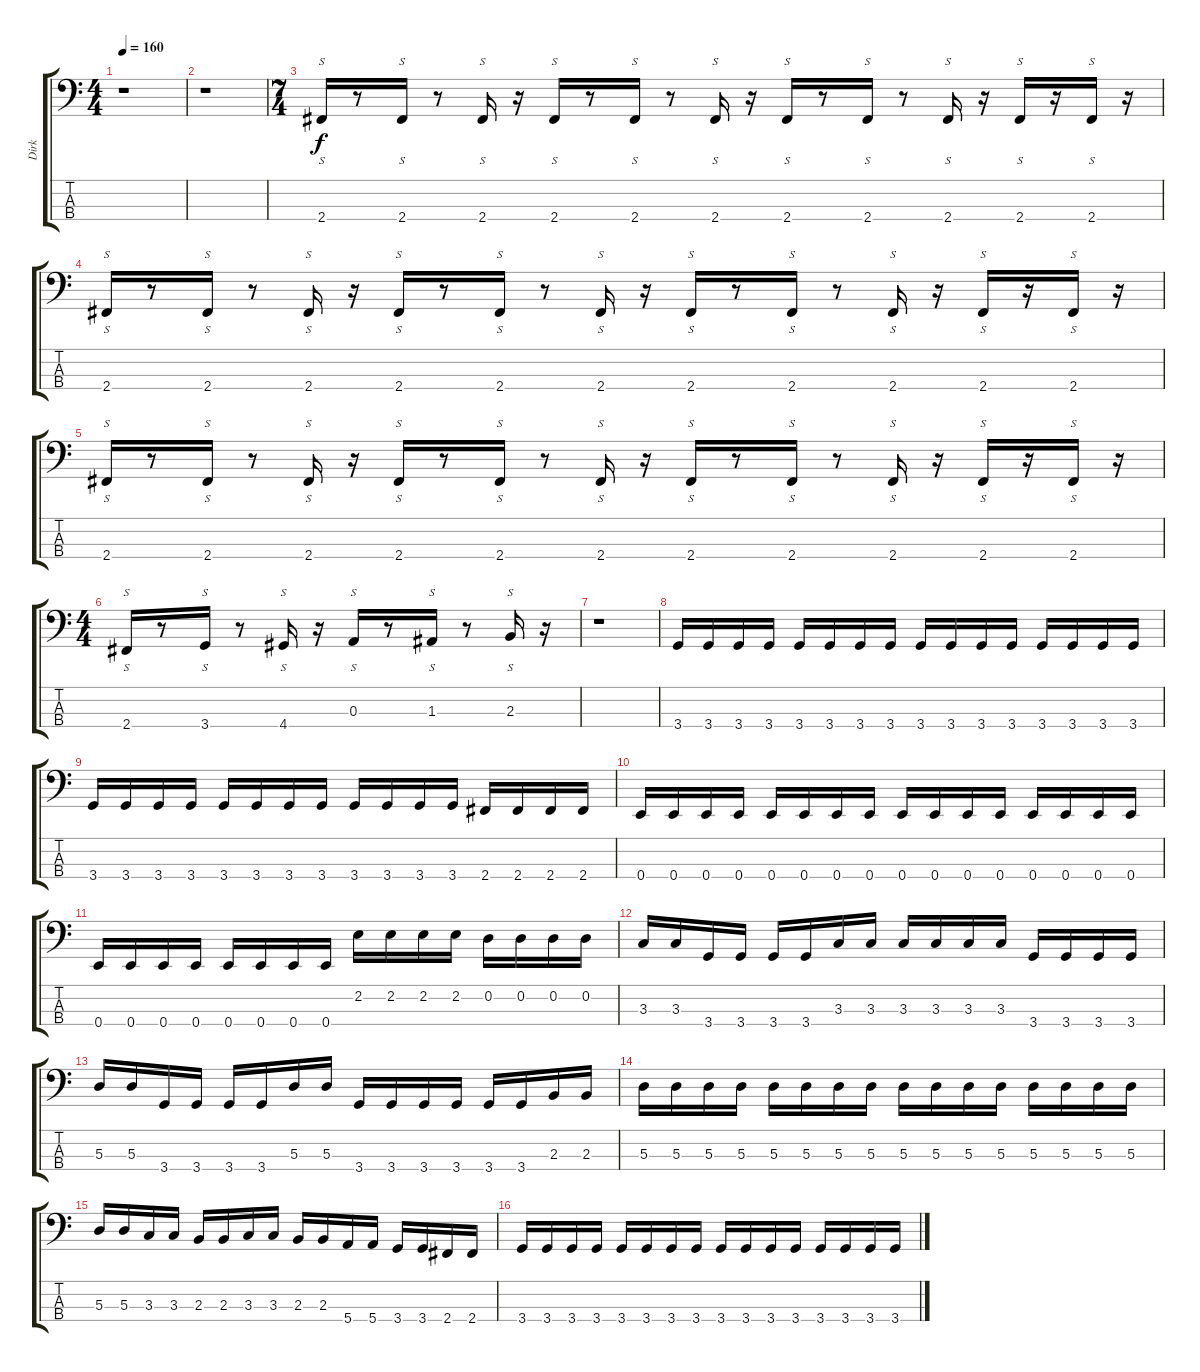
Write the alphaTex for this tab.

\track ("Dirk" "Dirk") {instrument electricbasspick}
\staff {score tabs}
\tuning (G2 D2 A1 E1) {hide}
\ts (4 4)
\tempo 160
\clef f4
\ks c
r.1{dy f instrument electricbasspick} |
r.1 |
\ts (7 4)
2.4.16{s} r.8 2.4.16{s} r.8 2.4.16{s} r.16 2.4.16{s} r.8 2.4.16{s} r.8 2.4.16{s} r.16 2.4.16{s} r.8 2.4.16{s} r.8 2.4.16{s} r.16 2.4.16{s} r.16 2.4.16{s} r.16 |
2.4.16{s} r.8 2.4.16{s} r.8 2.4.16{s} r.16 2.4.16{s} r.8 2.4.16{s} r.8 2.4.16{s} r.16 2.4.16{s} r.8 2.4.16{s} r.8 2.4.16{s} r.16 2.4.16{s} r.16 2.4.16{s} r.16 |
2.4.16{s} r.8 2.4.16{s} r.8 2.4.16{s} r.16 2.4.16{s} r.8 2.4.16{s} r.8 2.4.16{s} r.16 2.4.16{s} r.8 2.4.16{s} r.8 2.4.16{s} r.16 2.4.16{s} r.16 2.4.16{s} r.16 |
\ts (4 4)
2.4.16{s} r.8 3.4.16{s} r.8 4.4.16{s} r.16 0.3.16{s} r.8 1.3.16{s} r.8 2.3.16{s} r.16 |
r.1 |
3.4.16 3.4.16 3.4.16 3.4.16 3.4.16 3.4.16 3.4.16 3.4.16 3.4.16 3.4.16 3.4.16 3.4.16 3.4.16 3.4.16 3.4.16 3.4.16 |
3.4.16 3.4.16 3.4.16 3.4.16 3.4.16 3.4.16 3.4.16 3.4.16 3.4.16 3.4.16 3.4.16 3.4.16 2.4.16 2.4.16 2.4.16 2.4.16 |
0.4.16 0.4.16 0.4.16 0.4.16 0.4.16 0.4.16 0.4.16 0.4.16 0.4.16 0.4.16 0.4.16 0.4.16 0.4.16 0.4.16 0.4.16 0.4.16 |
0.4.16 0.4.16 0.4.16 0.4.16 0.4.16 0.4.16 0.4.16 0.4.16 2.2.16 2.2.16 2.2.16 2.2.16 0.2.16 0.2.16 0.2.16 0.2.16 |
3.3.16 3.3.16 3.4.16 3.4.16 3.4.16 3.4.16 3.3.16 3.3.16 3.3.16 3.3.16 3.3.16 3.3.16 3.4.16 3.4.16 3.4.16 3.4.16 |
5.3.16 5.3.16 3.4.16 3.4.16 3.4.16 3.4.16 5.3.16 5.3.16 3.4.16 3.4.16 3.4.16 3.4.16 3.4.16 3.4.16 2.3.16 2.3.16 |
5.3.16 5.3.16 5.3.16 5.3.16 5.3.16 5.3.16 5.3.16 5.3.16 5.3.16 5.3.16 5.3.16 5.3.16 5.3.16 5.3.16 5.3.16 5.3.16 |
5.3.16 5.3.16 3.3.16 3.3.16 2.3.16 2.3.16 3.3.16 3.3.16 2.3.16 2.3.16 5.4.16 5.4.16 3.4.16 3.4.16 2.4.16 2.4.16 |
3.4.16 3.4.16 3.4.16 3.4.16 3.4.16 3.4.16 3.4.16 3.4.16 3.4.16 3.4.16 3.4.16 3.4.16 3.4.16 3.4.16 3.4.16 3.4.16
